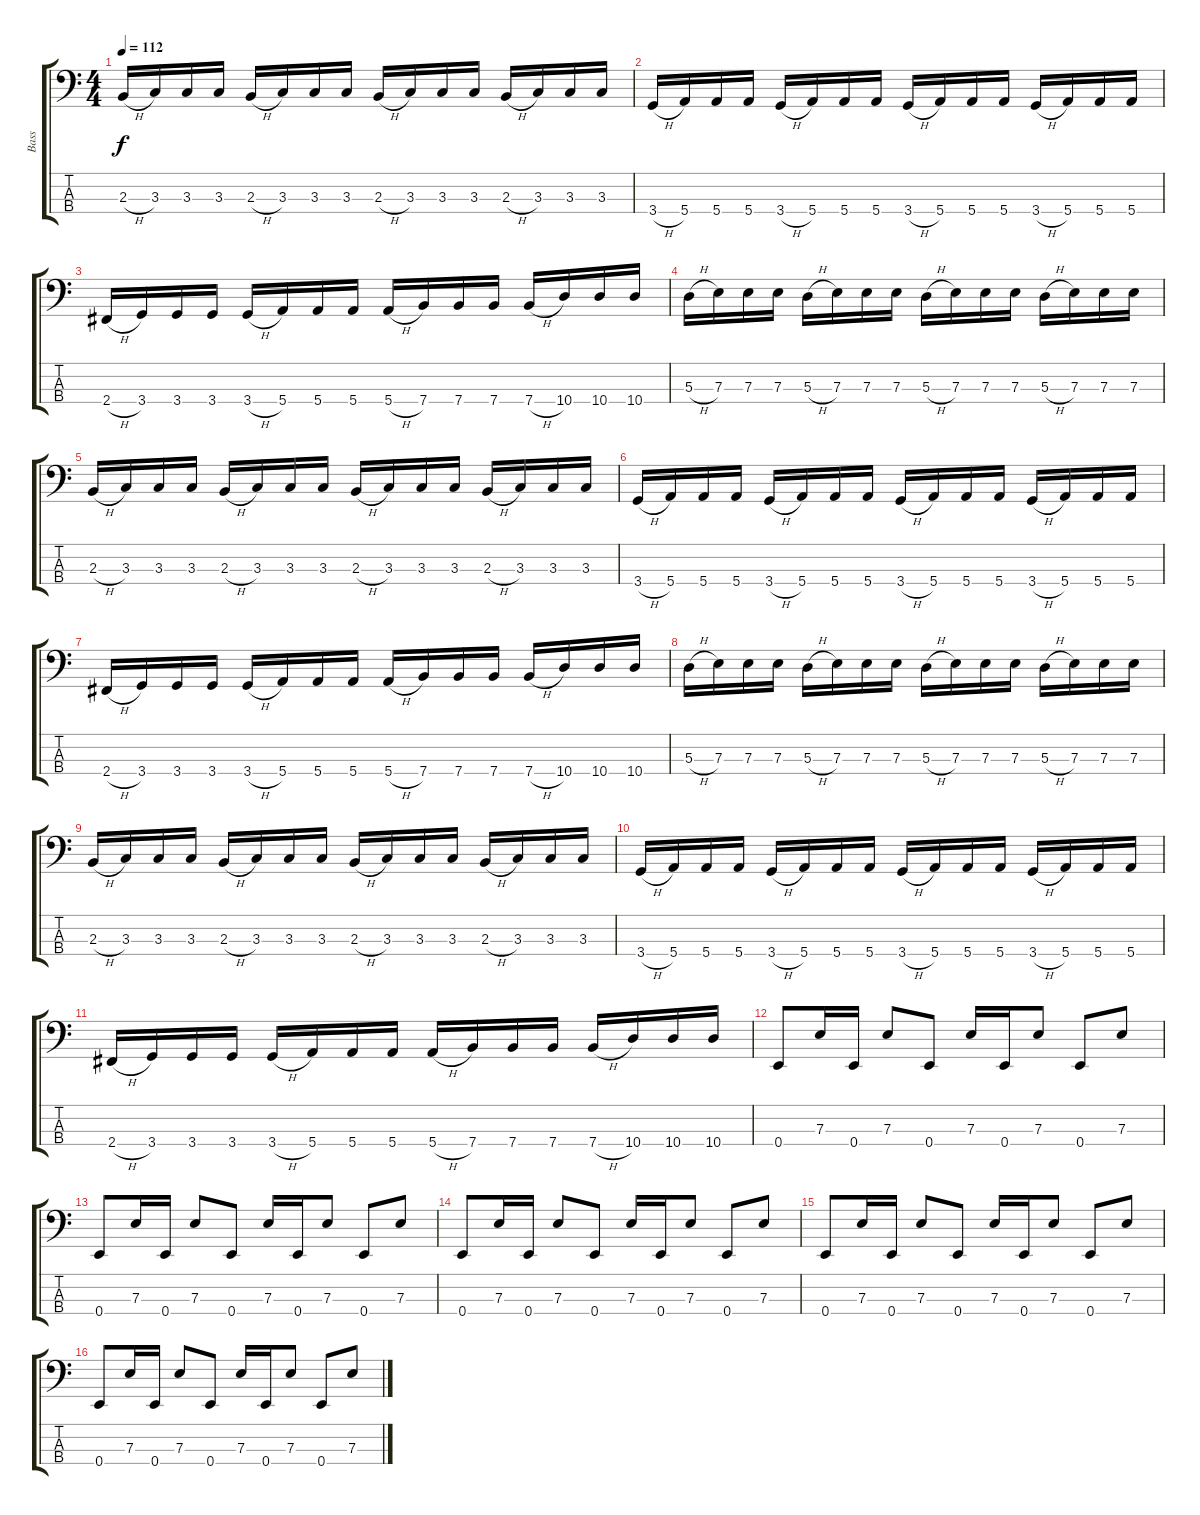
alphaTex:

\track ("Bass" "Bass") {instrument electricbasspick}
\staff {score tabs}
\tuning (G2 D2 A1 E1) {hide}
\ts (4 4)
\tempo 112
\clef f4
\ks c
2.3{h}.16{dy f} 3.3.16 3.3.16 3.3.16 2.3{h}.16 3.3.16 3.3.16 3.3.16 2.3{h}.16 3.3.16 3.3.16 3.3.16 2.3{h}.16 3.3.16 3.3.16 3.3.16 |
3.4{h}.16 5.4.16 5.4.16 5.4.16 3.4{h}.16 5.4.16 5.4.16 5.4.16 3.4{h}.16 5.4.16 5.4.16 5.4.16 3.4{h}.16 5.4.16 5.4.16 5.4.16 |
2.4{h}.16 3.4.16 3.4.16 3.4.16 3.4{h}.16 5.4.16 5.4.16 5.4.16 5.4{h}.16 7.4.16 7.4.16 7.4.16 7.4{h}.16 10.4.16 10.4.16 10.4.16 |
5.3{h}.16 7.3.16 7.3.16 7.3.16 5.3{h}.16 7.3.16 7.3.16 7.3.16 5.3{h}.16 7.3.16 7.3.16 7.3.16 5.3{h}.16 7.3.16 7.3.16 7.3.16 |
2.3{h}.16 3.3.16 3.3.16 3.3.16 2.3{h}.16 3.3.16 3.3.16 3.3.16 2.3{h}.16 3.3.16 3.3.16 3.3.16 2.3{h}.16 3.3.16 3.3.16 3.3.16 |
3.4{h}.16 5.4.16 5.4.16 5.4.16 3.4{h}.16 5.4.16 5.4.16 5.4.16 3.4{h}.16 5.4.16 5.4.16 5.4.16 3.4{h}.16 5.4.16 5.4.16 5.4.16 |
2.4{h}.16 3.4.16 3.4.16 3.4.16 3.4{h}.16 5.4.16 5.4.16 5.4.16 5.4{h}.16 7.4.16 7.4.16 7.4.16 7.4{h}.16 10.4.16 10.4.16 10.4.16 |
5.3{h}.16 7.3.16 7.3.16 7.3.16 5.3{h}.16 7.3.16 7.3.16 7.3.16 5.3{h}.16 7.3.16 7.3.16 7.3.16 5.3{h}.16 7.3.16 7.3.16 7.3.16 |
2.3{h}.16 3.3.16 3.3.16 3.3.16 2.3{h}.16 3.3.16 3.3.16 3.3.16 2.3{h}.16 3.3.16 3.3.16 3.3.16 2.3{h}.16 3.3.16 3.3.16 3.3.16 |
3.4{h}.16 5.4.16 5.4.16 5.4.16 3.4{h}.16 5.4.16 5.4.16 5.4.16 3.4{h}.16 5.4.16 5.4.16 5.4.16 3.4{h}.16 5.4.16 5.4.16 5.4.16 |
2.4{h}.16 3.4.16 3.4.16 3.4.16 3.4{h}.16 5.4.16 5.4.16 5.4.16 5.4{h}.16 7.4.16 7.4.16 7.4.16 7.4{h}.16 10.4.16 10.4.16 10.4.16 |
0.4.8 7.3.16 0.4.16 7.3.8 0.4.8 7.3.16 0.4.16 7.3.8 0.4.8 7.3.8 |
0.4.8 7.3.16 0.4.16 7.3.8 0.4.8 7.3.16 0.4.16 7.3.8 0.4.8 7.3.8 |
0.4.8 7.3.16 0.4.16 7.3.8 0.4.8 7.3.16 0.4.16 7.3.8 0.4.8 7.3.8 |
0.4.8 7.3.16 0.4.16 7.3.8 0.4.8 7.3.16 0.4.16 7.3.8 0.4.8 7.3.8 |
0.4.8 7.3.16 0.4.16 7.3.8 0.4.8 7.3.16 0.4.16 7.3.8 0.4.8 7.3.8
